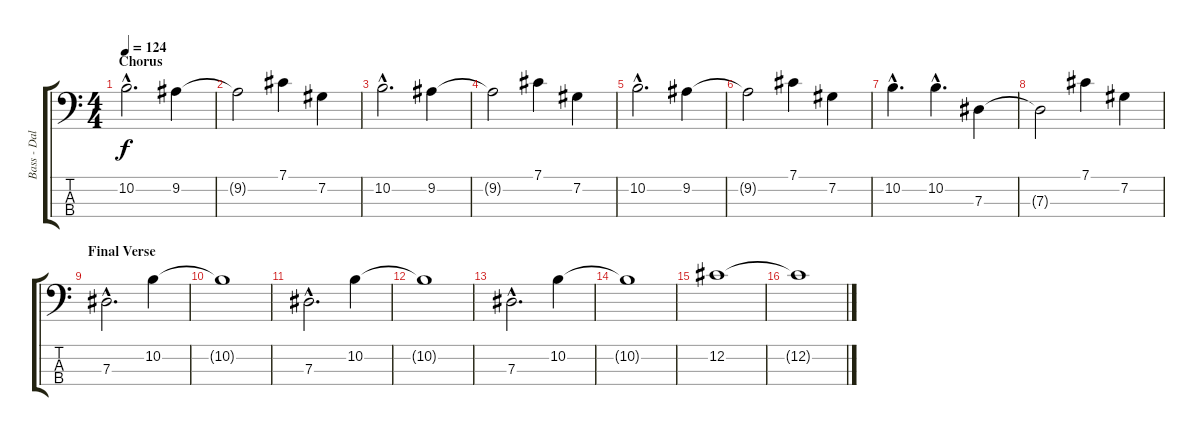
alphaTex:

\track ("Bass - Dale Stewart" "Bass - Dal") {instrument electricbassfinger}
\staff {score tabs}
\tuning (Gb2 Db2 Ab1 Eb1) {hide}
\ts (4 4)
\section ("" "Chorus")
\tempo 124
\clef f4
\ks c
10.2{hac}.2{d dy f} 9.2.4 |
9.2{t}.2 7.1.4 7.2.4 |
10.2{hac}.2{d} 9.2.4 |
9.2{t}.2 7.1.4 7.2.4 |
10.2{hac}.2{d} 9.2.4 |
9.2{t}.2 7.1.4 7.2.4 |
10.2{hac}.4{d} 10.2{hac}.4{d} 7.3.4 |
7.3{t}.2 7.1.4 7.2.4 |
\section ("" "Final Verse")
7.3{hac}.2{d} 10.2.4 |
10.2{t}.1 |
7.3{hac}.2{d} 10.2.4 |
10.2{t}.1 |
7.3{hac}.2{d} 10.2.4 |
10.2{t}.1 |
12.2.1 |
12.2{t}.1
